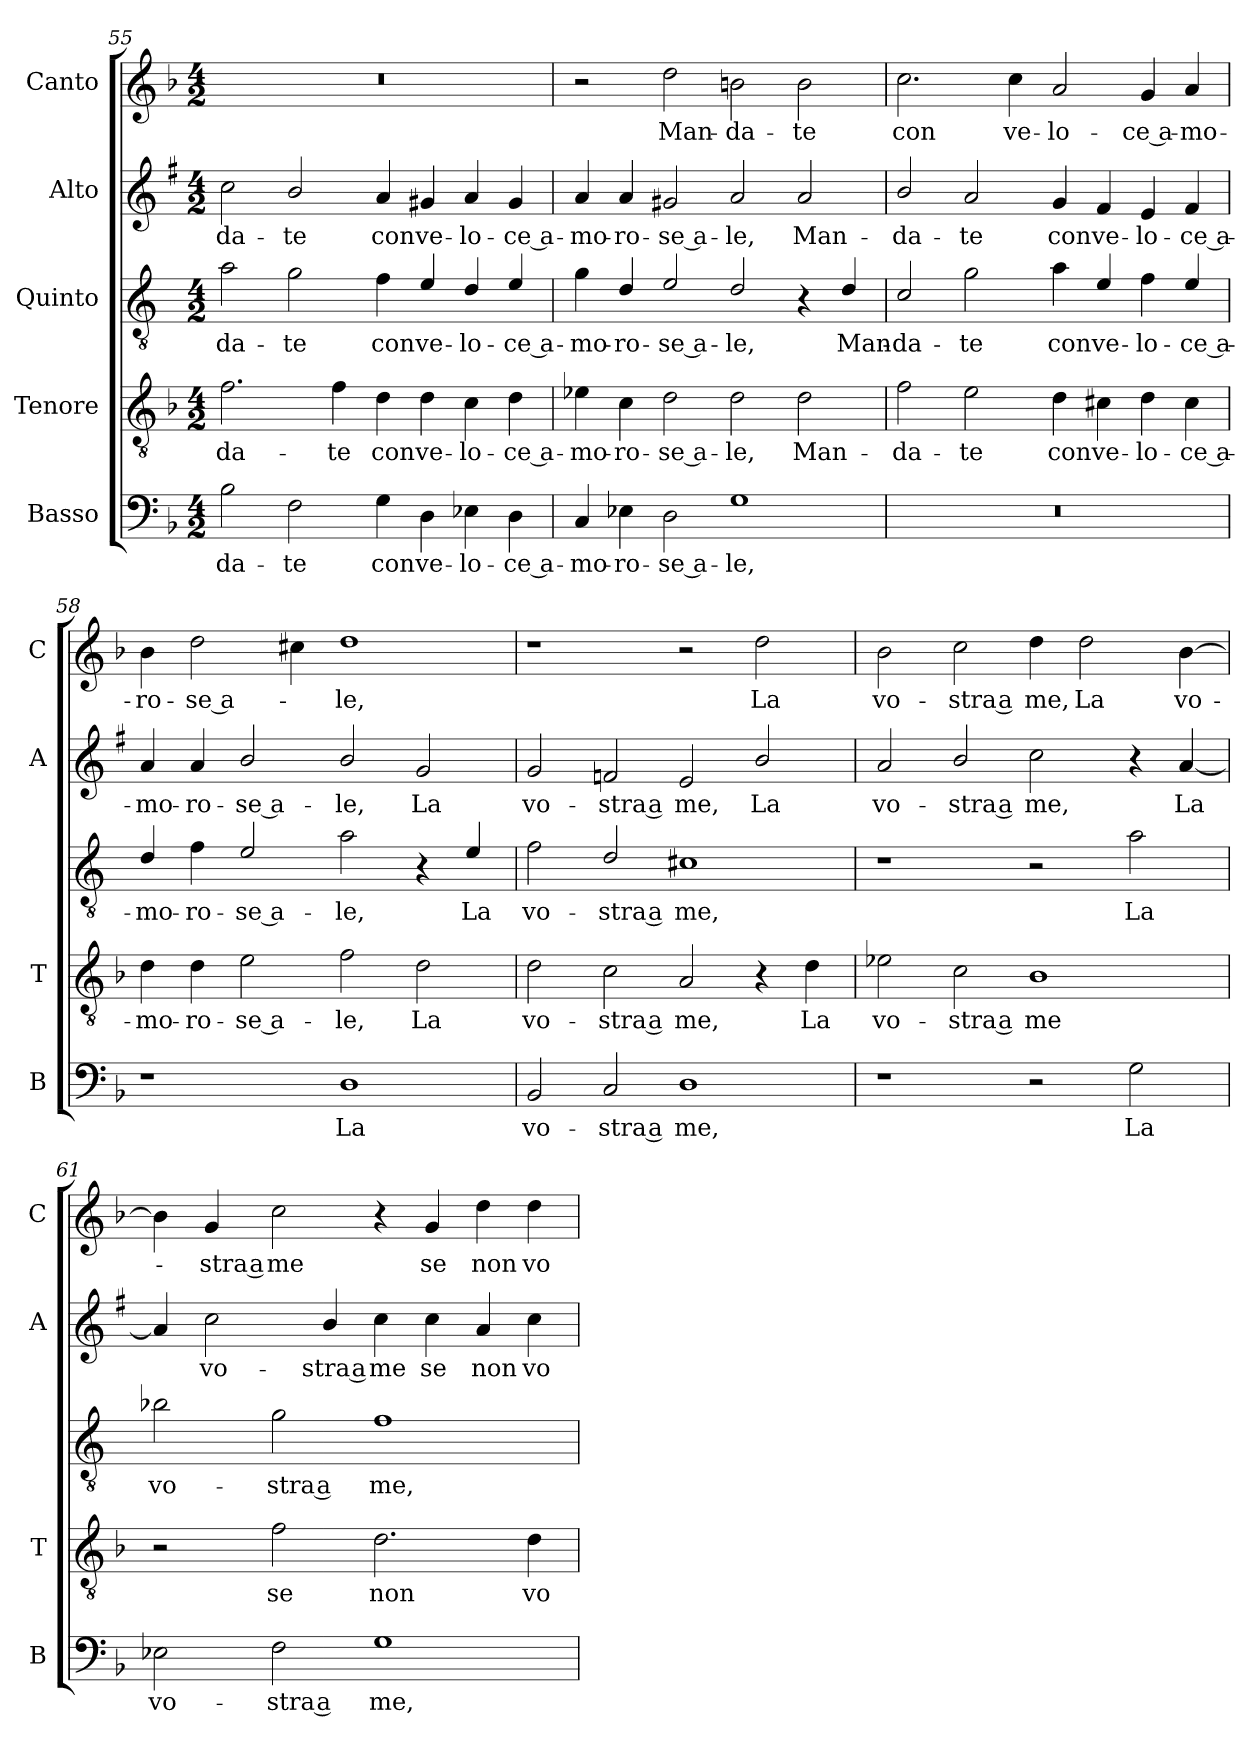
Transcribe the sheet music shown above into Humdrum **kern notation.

**kern	**text	**kern	**text	**kern	**text	**kern	**text	**kern	**text
*part5	*part5	*part4	*part4	*part3	*part3	*part2	*part2	*part1	*part1
*staff5	*staff5	*staff4	*staff4	*staff3	*staff3	*staff2	*staff2	*staff1	*staff1
*I"Basso	*	*I"Tenore	*	*I"Quinto	*	*I"Alto	*	*I"Canto	*
*I'B	*	*I'T	*	*	*	*I'A	*	*I'C	*
!!LO:PB:g=z
*clefF4	*	*clefGv2	*	*clefGv2	*	*clefG2	*	*clefG2	*
*	*	*	*	*ITrd4c7	*	*ITrd1c2	*	*	*
*k[b-]	*	*k[b-]	*	*k[b-]	*	*k[b-]	*	*k[b-]	*
*F:	*	*F:	*	*F:	*	*F:	*	*F:	*
*M4/2	*	*M4/2	*	*M4/2	*	*M4/2	*	*M4/2	*
=55	=55	=55	=55	=55	=55	=55	=55	=55	=55
!	!LO:LY:b	!	!LO:LY:b	!	!LO:LY:b	!	!LO:LY:b	!	!
2B-\	-da-	2.f\	-da-	2d\	-da-	2b-\	-da-	0r	.
!	!LO:LY:b	!	!	!	!LO:LY:b	!	!LO:LY:b	!	!
2F\	-te	.	.	2c\	-te	2a/	-te	.	.
!	!	!	!LO:LY:b	!	!	!	!	!	!
.	.	4f\	-te	.	.	.	.	.	.
!	!LO:LY:b	!	!LO:LY:b	!	!LO:LY:b	!	!LO:LY:b	!	!
4G\	con	4d\	con	4B-\	con	4g/	con	.	.
!	!LO:LY:b	!	!LO:LY:b	!	!LO:LY:b	!	!LO:LY:b	!	!
4D\	ve-	4d\	ve-	4A/	ve-	4f#X/	ve-	.	.
!	!LO:LY:b	!	!LO:LY:b	!	!LO:LY:b	!	!LO:LY:b	!	!
4E-X\	-lo-	4c\	-lo-	4G/	-lo-	4g/	-lo-	.	.
!	!LO:LY:b	!	!LO:LY:b	!	!LO:LY:b	!	!LO:LY:b	!	!
4D\	-ce a-	4d\	-ce a-	4A/	-ce a-	4f#/	-ce a-	.	.
=56	=56	=56	=56	=56	=56	=56	=56	=56	=56
!	!LO:LY:b	!	!LO:LY:b	!	!LO:LY:b	!	!LO:LY:b	!	!
4C/	-mo-	4e-X\	-mo-	4c\	-mo-	4g/	-mo-	2r	.
!	!LO:LY:b	!	!LO:LY:b	!	!LO:LY:b	!	!LO:LY:b	!	!
4E-X\	-ro-	4c\	-ro-	4G/	-ro-	4g/	-ro-	.	.
!	!LO:LY:b	!	!LO:LY:b	!	!LO:LY:b	!	!LO:LY:b	!	!LO:LY:b
2D\	-se a-	2d\	-se a-	2A/	-se a-	2f#X/	-se a-	2dd\	Man-
!	!LO:LY:b	!	!LO:LY:b	!	!LO:LY:b	!	!LO:LY:b	!	!LO:LY:b
1G	-le,	2d\	-le,	2G/	-le,	2g/	-le,	2bn\	-da-
!	!	!	!LO:LY:b	!	!	!	!LO:LY:b	!	!LO:LY:b
.	.	2d\	Man-	4r	.	2g/	Man-	2b\	-te
!	!	!	!	!	!LO:LY:b	!	!	!	!
.	.	.	.	4G/	Man-	.	.	.	.
=57	=57	=57	=57	=57	=57	=57	=57	=57	=57
!	!	!	!LO:LY:b	!	!LO:LY:b	!	!LO:LY:b	!	!LO:LY:b
0r	.	2f\	-da-	2F/	-da-	2a/	-da-	2.cc\	con
!	!	!	!LO:LY:b	!	!LO:LY:b	!	!LO:LY:b	!	!
.	.	2e\	-te	2c\	-te	2g/	-te	.	.
!	!	!	!	!	!	!	!	!	!LO:LY:b
.	.	.	.	.	.	.	.	4cc\	ve-
!	!	!	!LO:LY:b	!	!LO:LY:b	!	!LO:LY:b	!	!LO:LY:b
.	.	4d\	con	4d\	con	4f/	con	2a/	-lo-
!	!	!	!LO:LY:b	!	!LO:LY:b	!	!LO:LY:b	!	!
.	.	4c#X\	ve-	4A/	ve-	4e/	ve-	.	.
!	!	!	!LO:LY:b	!	!LO:LY:b	!	!LO:LY:b	!	!LO:LY:b
.	.	4d\	-lo-	4B-\	-lo-	4d/	-lo-	4g/	-ce a-
!	!	!	!LO:LY:b	!	!LO:LY:b	!	!LO:LY:b	!	!LO:LY:b
.	.	4c#\	-ce a-	4A/	-ce a-	4e/	-ce a-	4a/	-mo-
=58	=58	=58	=58	=58	=58	=58	=58	=58	=58
!	!	!	!LO:LY:b	!	!LO:LY:b	!	!LO:LY:b	!	!LO:LY:b
1r	.	4d\	-mo-	4G/	-mo-	4g/	-mo-	4b-\	-ro-
!	!	!	!LO:LY:b	!	!LO:LY:b	!	!LO:LY:b	!	!LO:LY:b
.	.	4d\	-ro-	4B-\	-ro-	4g/	-ro-	2dd\	-se a-
!	!	!	!LO:LY:b	!	!LO:LY:b	!	!LO:LY:b	!	!
.	.	2e\	-se a-	2A/	-se a-	2a/	-se a-	.	.
.	.	.	.	.	.	.	.	4cc#X\	.
!	!LO:LY:b	!	!LO:LY:b	!	!LO:LY:b	!	!LO:LY:b	!	!LO:LY:b
1D	La	2f\	-le,	2d\	-le,	2a/	-le,	1dd	-le,
!	!	!	!LO:LY:b	!	!	!	!LO:LY:b	!	!
.	.	2d\	La	4r	.	2f/	La	.	.
!	!	!	!	!	!LO:LY:b	!	!	!	!
.	.	.	.	4A/	La	.	.	.	.
!!LO:LB:g=z
=59	=59	=59	=59	=59	=59	=59	=59	=59	=59
!	!LO:LY:b	!	!LO:LY:b	!	!LO:LY:b	!	!LO:LY:b	!	!
2BB-/	vo-	2d\	vo-	2B-\	vo-	2f/	vo-	1r	.
!	!LO:LY:b	!	!LO:LY:b	!	!LO:LY:b	!	!LO:LY:b	!	!
2C/	-stra a	2c\	-stra a	2G/	-stra a	2e-X/	-stra a	.	.
!	!LO:LY:b	!	!LO:LY:b	!	!LO:LY:b	!	!LO:LY:b	!	!
1D	me,	2A/	me,	1F#X	me,	2d/	me,	2r	.
!	!	!	!	!	!	!	!LO:LY:b	!	!LO:LY:b
.	.	4r	.	.	.	2a/	La	2dd\	La
!	!	!	!LO:LY:b	!	!	!	!	!	!
.	.	4d\	La	.	.	.	.	.	.
=60	=60	=60	=60	=60	=60	=60	=60	=60	=60
!	!	!	!LO:LY:b	!	!	!	!LO:LY:b	!	!LO:LY:b
1r	.	2e-X\	vo-	1r	.	2g/	vo-	2b-\	vo-
!	!	!	!LO:LY:b	!	!	!	!LO:LY:b	!	!LO:LY:b
.	.	2c\	-stra a	.	.	2a/	-stra a	2cc\	-stra a
!	!	!	!LO:LY:b	!	!	!	!LO:LY:b	!	!LO:LY:b
2r	.	1B-	me	2r	.	2b-\	me,	4dd\	me,
!	!	!	!	!	!	!	!	!	!LO:LY:b
.	.	.	.	.	.	.	.	2dd\	La
!	!LO:LY:b	!	!	!	!LO:LY:b	!	!	!	!
2G\	La	.	.	2d\	La	4r	.	.	.
!	!	!	!	!	!	!	!LO:LY:b	!	!LO:LY:b
.	.	.	.	.	.	[4g/	La	[4b-\	vo-
=61	=61	=61	=61	=61	=61	=61	=61	=61	=61
!	!LO:LY:b	!	!	!	!LO:LY:b	!	!	!	!
2E-X\	vo-	2r	.	2e-X\	vo-	4g/]	.	4b-\]	.
!	!	!	!	!	!	!	!LO:LY:b	!	!LO:LY:b
.	.	.	.	.	.	2b-\	vo-	4g/	-stra a
!	!LO:LY:b	!	!LO:LY:b	!	!LO:LY:b	!	!	!	!LO:LY:b
2F\	-stra a	2f\	se	2c\	-stra a	.	.	2cc\	me
!	!	!	!	!	!	!	!LO:LY:b	!	!
.	.	.	.	.	.	4a/	-stra a	.	.
!	!LO:LY:b	!	!LO:LY:b	!	!LO:LY:b	!	!LO:LY:b	!	!
1G	me,	2.d\	non	1B-	me,	4b-\	me	4r	.
!	!	!	!	!	!	!	!LO:LY:b	!	!LO:LY:b
.	.	.	.	.	.	4b-\	se	4g/	se
!	!	!	!	!	!	!	!LO:LY:b	!	!LO:LY:b
.	.	.	.	.	.	4g/	non	4dd\	non
!	!	!	!LO:LY:b	!	!	!	!LO:LY:b	!	!LO:LY:b
.	.	4d\	vo-	.	.	4b-\	vo-	4dd\	vo-
=	=	=	=	=	=	=	=	=	=
*-	*-	*-	*-	*-	*-	*-	*-	*-	*-
